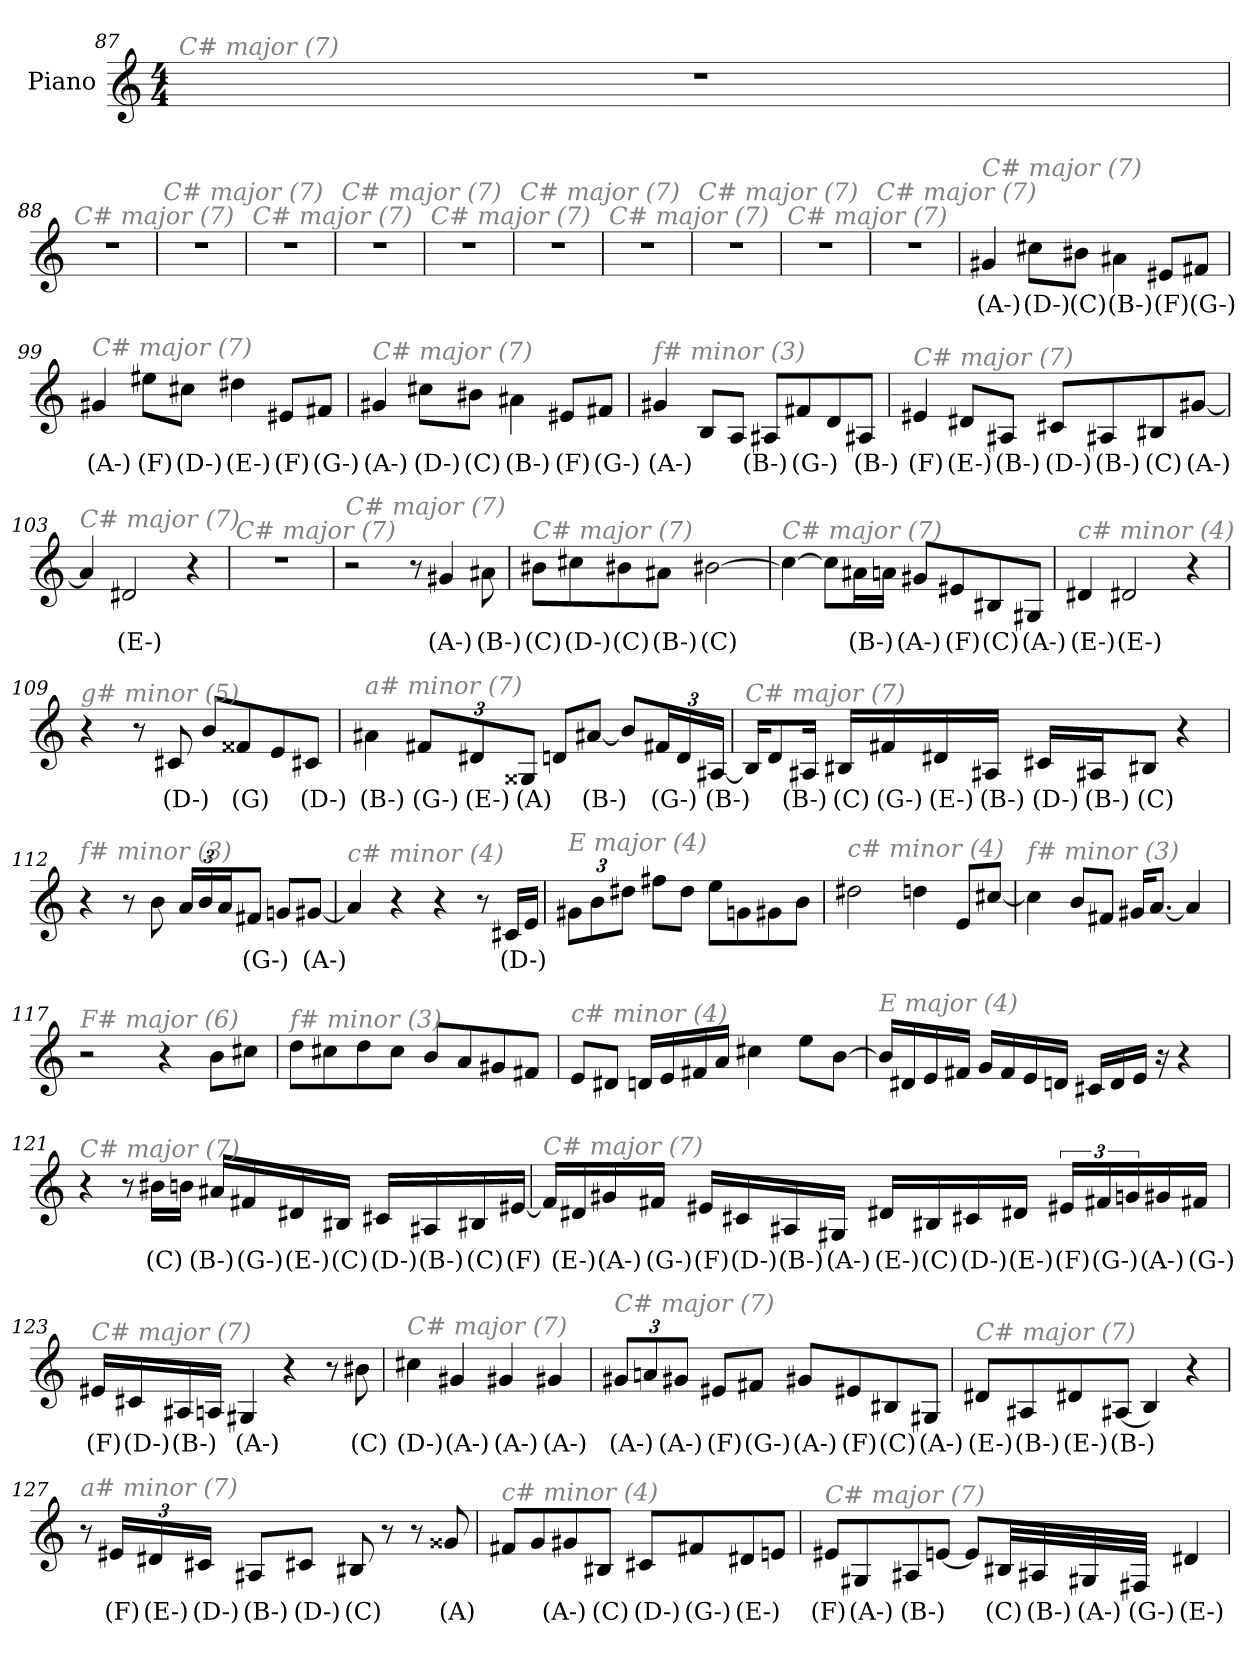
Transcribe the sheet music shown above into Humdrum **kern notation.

**kern	**text
*part1	*part1
*staff1	*staff1
*I"Piano	*
*I'Pno	*
*clefG2	*
*k[]	*
*M4/4	*
=87	=87
!LO:TX:i:color=#808080:t=C# major (7)	!
1r	.
=88	=88
!LO:TX:i:color=#808080:t=C# major (7)	!
1r	.
=89	=89
!LO:TX:i:color=#808080:t=C# major (7)	!
1r	.
=90	=90
!LO:TX:i:color=#808080:t=C# major (7)	!
1r	.
=91	=91
!LO:TX:i:color=#808080:t=C# major (7)	!
1r	.
=92	=92
!LO:TX:i:color=#808080:t=C# major (7)	!
1r	.
=93	=93
!LO:TX:i:color=#808080:t=C# major (7)	!
1r	.
=94	=94
!LO:TX:i:color=#808080:t=C# major (7)	!
1r	.
=95	=95
!LO:TX:i:color=#808080:t=C# major (7)	!
1r	.
!!LO:LB:g=z
=96	=96
!LO:TX:i:color=#808080:t=C# major (7)	!
1r	.
=97	=97
!LO:TX:i:color=#808080:t=C# major (7)	!
1r	.
=98	=98
!LO:TX:i:color=#808080:t=C# major (7)	!
4g#Xi/	(A-)
8cc#Xi\L	(D-)
8b#Xi\J	(C)
4a#Xi\	(B-)
8e#Xi/L	(F)
8f#Xi/J	(G-)
=99	=99
!LO:TX:i:color=#808080:t=C# major (7)	!
4g#Xi/	(A-)
8ee#Xi\L	(F)
8cc#Xi\J	(D-)
4dd#Xi\	(E-)
8e#Xi/L	(F)
8f#Xi/J	(G-)
=100	=100
!LO:TX:i:color=#808080:t=C# major (7)	!
4g#Xi/	(A-)
8cc#Xi\L	(D-)
8b#Xi\J	(C)
4a#Xi\	(B-)
8e#Xi/L	(F)
8f#Xi/J	(G-)
=101	=101
!LO:TX:i:color=#808080:t=f# minor (3)	!
4g#Xi/	(A-)
8B/L	.
8A/J	.
8A#Xi/L	(B-)
8f#Xi/	(G-)
8d/	.
8A#Xi/J	(B-)
!!LO:LB:g=z
=102	=102
!LO:TX:i:color=#808080:t=C# major (7)	!
4e#Xi/	(F)
8d#Xi/L	(E-)
8A#Xi/J	(B-)
8c#Xi/L	(D-)
8A#Xi/	(B-)
8B#Xi/	(C)
[8g#Xi/J	(A-)
=103	=103
!LO:TX:i:color=#808080:t=C# major (7)	!
4a-/]	.
2d#Xi/	(E-)
4r	.
=104	=104
!LO:TX:i:color=#808080:t=C# major (7)	!
1r	.
=105	=105
!LO:TX:i:color=#808080:t=C# major (7)	!
2r	.
8r	.
4g#Xi/	(A-)
8a#Xi\	(B-)
=106	=106
!LO:TX:i:color=#808080:t=C# major (7)	!
8b#Xi\L	(C)
8cc#Xi\	(D-)
8b#Xi\	(C)
8a#Xi\J	(B-)
[2b#Xi\	(C)
!!LO:LB:g=z
=107	=107
!LO:TX:i:color=#808080:t=C# major (7)	!
4cc\_	.
8cc\L]	.
16a#Xi\L	(B-)
16a\JJ	.
8g#Xi/L	(A-)
8e#Xi/	(F)
8B#Xi/	(C)
8G#Xi/J	(A-)
=108	=108
!LO:TX:i:color=#808080:t=c# minor (4)	!
4d#Xi/	(E-)
2d#Xi/	(E-)
4r	.
=109	=109
!LO:TX:i:color=#808080:t=g# minor (5)	!
4r	.
8r	.
8c#Xi/	(D-)
8b/L	.
8f##Xi/	(G)
8e/	.
8c#Xi/J	(D-)
=110	=110
!LO:TX:i:color=#808080:t=a# minor (7)	!
4a#Xi\	(B-)
*Xbrackettup	*
12f#Xi/L	(G-)
12d#Xi/	(E-)
12G##Xi/J	(A)
8d/L	.
[8a#Xi/J	(B-)
8b-/L]	.
24f#Xi/L	(G-)
24d/	.
[24A#Xi/JJ	(B-)
!!LO:LB:g=z
=111	=111
!LO:TX:i:color=#808080:t=C# major (7)	!
16B-/KL]	.
8d/	.
16A#Xi/Jk	(B-)
16B#Xi/LL	(C)
16f#Xi/	(G-)
16d#Xi/	(E-)
16A#Xi/JJ	(B-)
16c#Xi/LL	(D-)
16A#Xi/J	(B-)
8B#Xi/J	(C)
4r	.
=112	=112
!LO:TX:i:color=#808080:t=f# minor (3)	!
4r	.
8r	.
8b\	.
24a/LL	.
24b/	.
24a/J	.
8f#Xi/J	(G-)
8gn/L	.
[8g#Xi/J	(A-)
=113	=113
!LO:TX:i:color=#808080:t=c# minor (4)	!
4a-/]	.
4r	.
4r	.
8r	.
16c#Xi/LL	(D-)
16e/JJ	.
=114	=114
!LO:TX:i:color=#808080:t=E major (4)	!
12g#X\L	.
12b\	.
12dd#X\J	.
8ff#X\L	.
8dd#\J	.
8ee\L	.
8gn\	.
8g#X\	.
8b\J	.
!!LO:LB:g=z
=115	=115
!LO:TX:i:color=#808080:t=c# minor (4)	!
2dd#X\	.
4ddn\	.
8e/L	.
[8cc#X/J	.
=116	=116
!LO:TX:i:color=#808080:t=f# minor (3)	!
4cc#\]	.
8b/L	.
8f#X/J	.
16g#X/KL	.
[8.a/J	.
4a/]	.
=117	=117
!LO:TX:i:color=#808080:t=F# major (6)	!
2r	.
4r	.
8b\L	.
8cc#X\J	.
=118	=118
!LO:TX:i:color=#808080:t=f# minor (3)	!
8dd\L	.
8cc#X\	.
8dd\	.
8cc#\J	.
8b/L	.
8a/	.
8g#X/	.
8f#X/J	.
!!LO:LB:g=z
=119	=119
!LO:TX:i:color=#808080:t=c# minor (4)	!
8e/L	.
8d#X/J	.
16dn/LL	.
16e/	.
16f#X/	.
16a/JJ	.
4cc#X\	.
8ee\L	.
[8b\J	.
=120	=120
!LO:TX:i:color=#808080:t=E major (4)	!
16b/LL]	.
16d#X/	.
16e/	.
16f#X/JJ	.
16g/LL	.
16f#/	.
16e/	.
16dn/JJ	.
16c#X/LL	.
16d/	.
16e/JJ	.
16r	.
4r	.
=121	=121
!LO:TX:i:color=#808080:t=C# major (7)	!
4r	.
8r	.
16b#Xi\LL	(C)
16b\JJ	.
16a#Xi/LL	(B-)
16f#Xi/	(G-)
16d#Xi/	(E-)
16B#Xi/JJ	(C)
16c#Xi/LL	(D-)
16A#Xi/	(B-)
16B#Xi/	(C)
[16e#Xi/JJ	(F)
!!LO:LB:g=z
=122	=122
!LO:TX:i:color=#808080:t=C# major (7)	!
16f/LL]	.
16d#Xi/	(E-)
16g#Xi/	(A-)
16f#Xi/JJ	(G-)
16e#Xi/LL	(F)
16c#Xi/	(D-)
16A#Xi/	(B-)
16G#Xi/JJ	(A-)
16d#Xi/LL	(E-)
16B#Xi/	(C)
16c#Xi/	(D-)
16d#Xi/JJ	(E-)
*brackettup	*
24e#Xi/LL	(F)
24f#Xi/	(G-)
24gn/	.
16g#Xi/	(A-)
16f#Xi/JJ	(G-)
=123	=123
!LO:TX:i:color=#808080:t=C# major (7)	!
16e#Xi/LL	(F)
16c#Xi/	(D-)
16A#Xi/	(B-)
16A/JJ	.
4G#Xi/	(A-)
4r	.
8r	.
8b#Xi\	(C)
=124	=124
!LO:TX:i:color=#808080:t=C# major (7)	!
4cc#Xi\	(D-)
4g#Xi/	(A-)
4g#Xi/	(A-)
4g#Xi/	(A-)
!!LO:PB:g=z
=125	=125
*Xbrackettup	*
!LO:TX:i:color=#808080:t=C# major (7)	!
12g#Xi/L	(A-)
12an/	.
12g#Xi/J	(A-)
8e#Xi/L	(F)
8f#Xi/J	(G-)
8g#Xi/L	(A-)
8e#Xi/	(F)
8B#Xi/	(C)
8G#Xi/J	(A-)
=126	=126
!LO:TX:i:color=#808080:t=C# major (7)	!
8d#Xi/L	(E-)
8A#Xi/	(B-)
8d#Xi/	(E-)
[8A#Xi/J	(B-)
4B-/]	.
4r	.
=127	=127
!LO:TX:i:color=#808080:t=a# minor (7)	!
8r	.
24e#Xi/LL	(F)
24d#Xi/	(E-)
24c#Xi/JJ	(D-)
8A#Xi/L	(B-)
8c#Xi/J	(D-)
8B#Xi/	(C)
8r	.
8r	.
8g##Xi/	(A)
=128	=128
!LO:TX:i:color=#808080:t=c# minor (4)	!
8f#X/L	.
8g/	.
8g#Xi/	(A-)
8B#Xi/J	(C)
8c#Xi/L	(D-)
8f#Xi/	(G-)
8d#Xi/	(E-)
8en/J	.
!!LO:LB:g=z
=129	=129
!LO:TX:i:color=#808080:t=C# major (7)	!
8e#Xi/L	(F)
8G#Xi/	(A-)
8A#Xi/	(B-)
[8e/J	.
8e/L]	.
32B#Xi/LL	(C)
32A#Xi/	(B-)
32G#Xi/	(A-)
32F#Xi/JJJ	(G-)
4d#Xi/	(E-)
=	=
*-	*-
